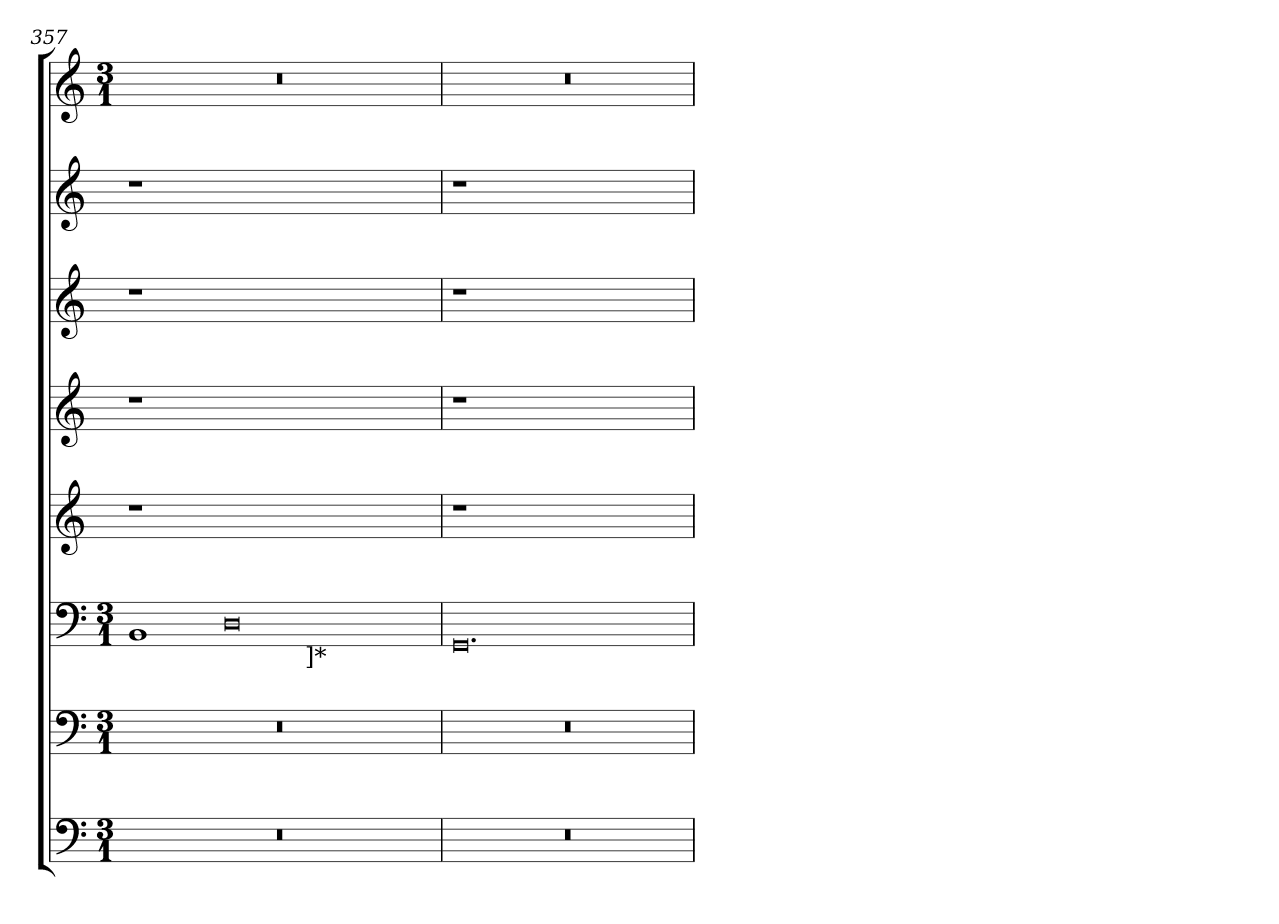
**kern	**kern	**kern	**kern	**kern	**kern	**kern	**kern
*part8	*part7	*part6	*part5	*part4	*part3	*part2	*part1
*staff8	*staff7	*staff6	*staff5	*staff4	*staff3	*staff2	*staff1
*clefF4	*clefF4	*clefF4	*clefG2	*clefG2	*clefG2	*clefG2	*clefG2
*k[]	*k[]	*k[]	*k[]	*k[]	*k[]	*k[]	*k[]
*C:	*C:	*C:	*C:	*C:	*C:	*C:	*C:
*M3/1	*M3/1	*M3/1	*	*	*	*	*M3/1
=357	=357	=357	=357	=357	=357	=357	=357
*	*	*^	*	*	*	*	*
0.r	0.r	1BB	1..ryy	1r	1r	1r	1r	0.r
.	.	0D>	.	0ryy	0ryy	0ryy	0ryy	.
!	!	!	!LO:TX:b:t=]*	!	!	!	!	!
.	.	.	1ryy	.	.	.	.	.
.	.	.	4ryy	.	.	.	.	.
*	*	*v	*v	*	*	*	*	*
=358	=358	=358	=358	=358	=358	=358	=358
0.r	0.r	0.GG	1r	1r	1r	1r	0.r
.	.	.	0ryy	0ryy	0ryy	0ryy	.
=	=	=	=	=	=	=	=
*-	*-	*-	*-	*-	*-	*-	*-
